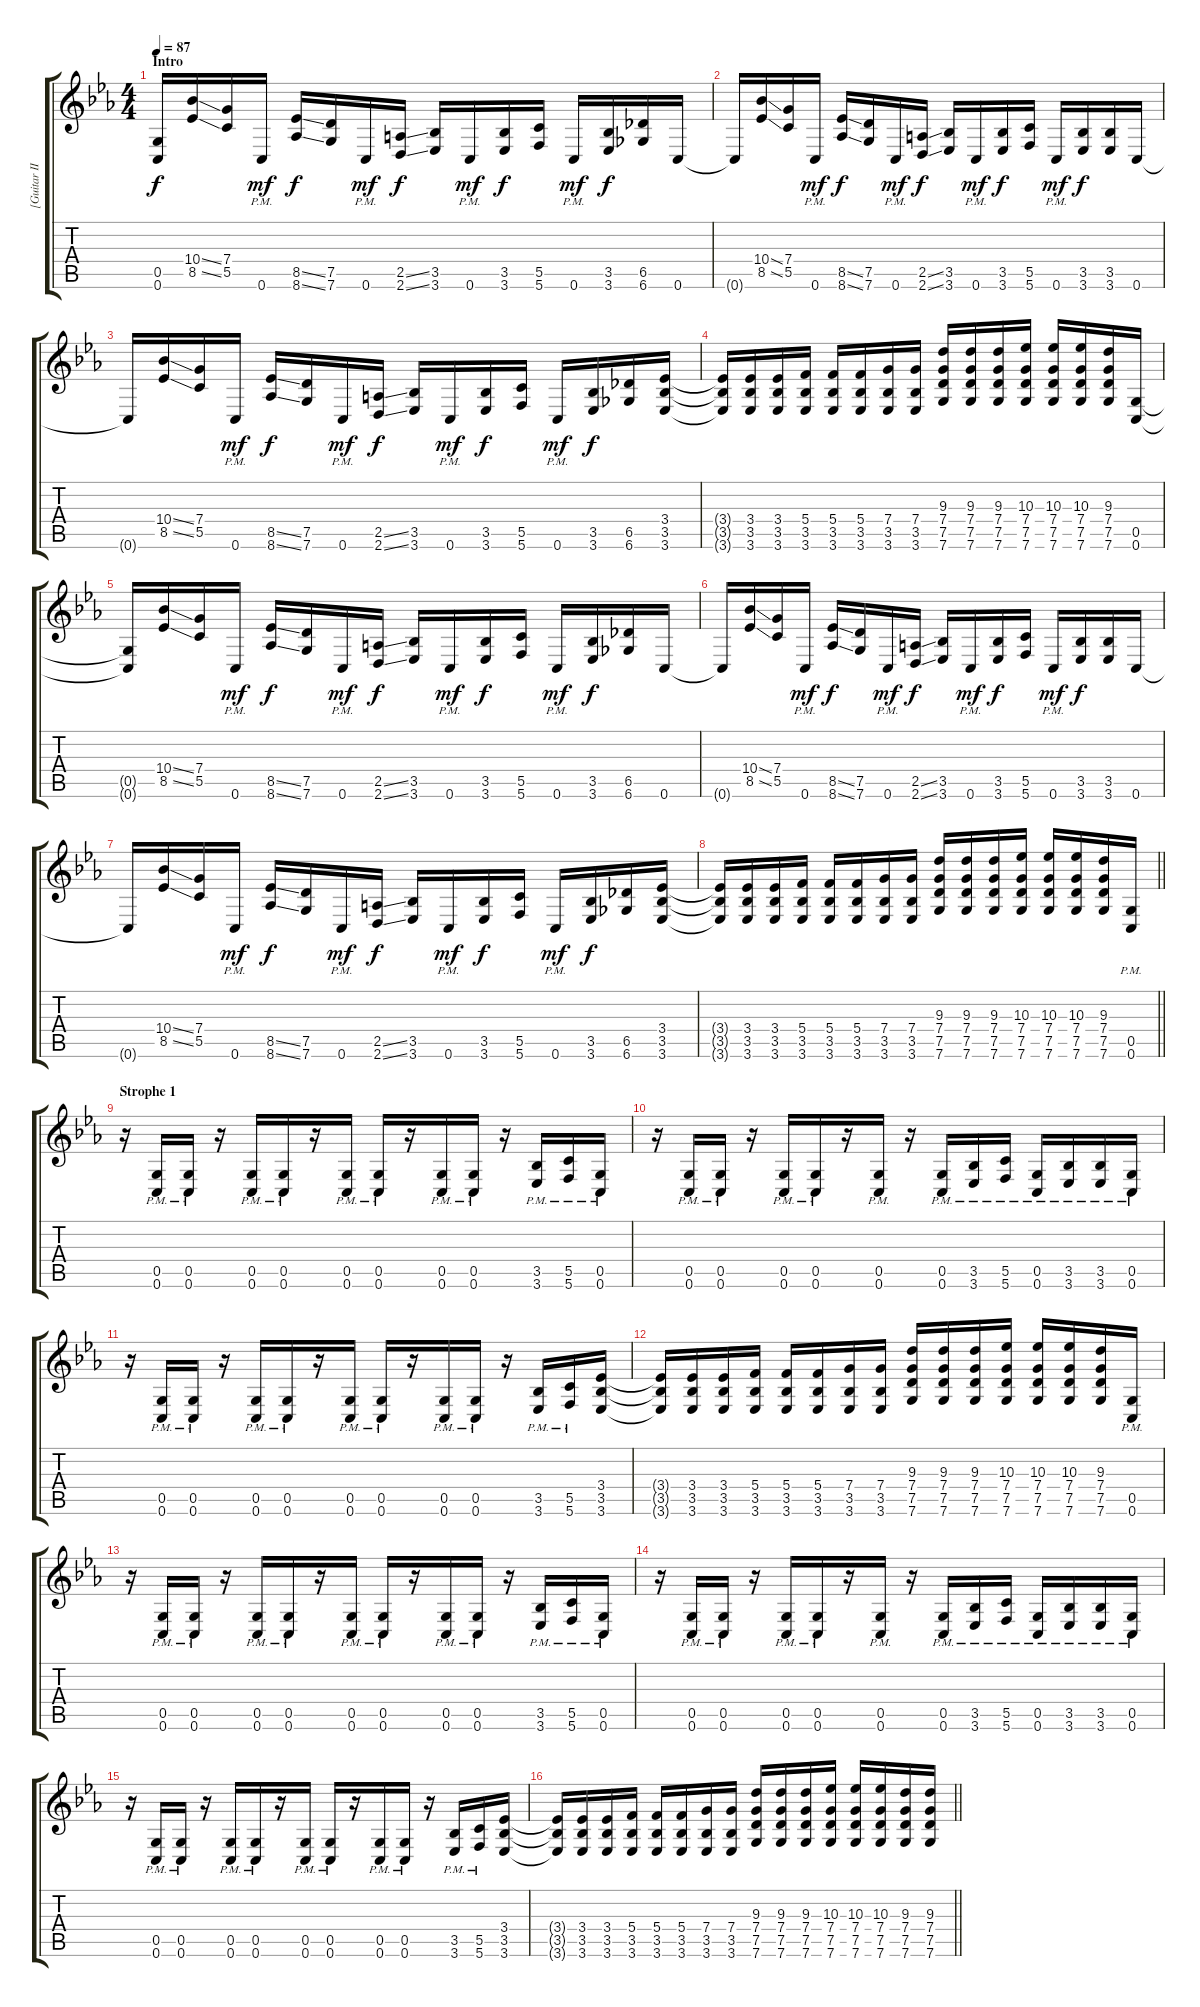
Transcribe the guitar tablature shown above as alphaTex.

\track ("[Guitar II]" "[Guitar II") {instrument distortionguitar}
\staff {score tabs}
\tuning (D4 A3 F3 C3 G2 C2) {hide}
\ts (4 4)
\section ("" "Intro")
\tempo 87
\clef g2
\ks cminor
(0.5 0.6).16{dy f instrument distortionguitar} (10.4{ss} 8.5{ss}).16 (7.4 5.5).16 0.6{pm}.16{dy mf} (8.5{ss} 8.6{ss}).16{dy f} (7.5 7.6).16 0.6{pm}.16{dy mf} (2.5{ss} 2.6{ss}).16{dy f} (3.5 3.6).16 0.6{pm}.16{dy mf} (3.5 3.6).16{dy f} (5.5 5.6).16 0.6{pm}.16{dy mf} (3.5 3.6).16{dy f} (6.5 6.6).16 0.6.16 |
0.6{t}.16 (10.4{ss} 8.5{ss}).16 (7.4 5.5).16 0.6{pm}.16{dy mf} (8.5{ss} 8.6{ss}).16{dy f} (7.5 7.6).16 0.6{pm}.16{dy mf} (2.5{ss} 2.6{ss}).16{dy f} (3.5 3.6).16 0.6{pm}.16{dy mf} (3.5 3.6).16{dy f} (5.5 5.6).16 0.6{pm}.16{dy mf} (3.5 3.6).16{dy f} (3.5 3.6).16 0.6.16 |
0.6{t}.16 (10.4{ss} 8.5{ss}).16 (7.4 5.5).16 0.6{pm}.16{dy mf} (8.5{ss} 8.6{ss}).16{dy f} (7.5 7.6).16 0.6{pm}.16{dy mf} (2.5{ss} 2.6{ss}).16{dy f} (3.5 3.6).16 0.6{pm}.16{dy mf} (3.5 3.6).16{dy f} (5.5 5.6).16 0.6{pm}.16{dy mf} (3.5 3.6).16{dy f} (6.5 6.6).16 (3.4 3.5 3.6).16 |
(3.4{t} 3.5{t} 3.6{t}).16 (3.4 3.5 3.6).16 (3.4 3.5 3.6).16 (5.4 3.5 3.6).16 (5.4 3.5 3.6).16 (5.4 3.5 3.6).16 (7.4 3.5 3.6).16 (7.4 3.5 3.6).16 (9.3 7.4 7.5 7.6).16 (9.3 7.4 7.5 7.6).16 (9.3 7.4 7.5 7.6).16 (10.3 7.4 7.5 7.6).16 (10.3 7.4 7.5 7.6).16 (10.3 7.4 7.5 7.6).16 (9.3 7.4 7.5 7.6).16 (0.5 0.6).16 |
(0.5{t} 0.6{t}).16 (10.4{ss} 8.5{ss}).16 (7.4 5.5).16 0.6{pm}.16{dy mf} (8.5{ss} 8.6{ss}).16{dy f} (7.5 7.6).16 0.6{pm}.16{dy mf} (2.5{ss} 2.6{ss}).16{dy f} (3.5 3.6).16 0.6{pm}.16{dy mf} (3.5 3.6).16{dy f} (5.5 5.6).16 0.6{pm}.16{dy mf} (3.5 3.6).16{dy f} (6.5 6.6).16 0.6.16 |
0.6{t}.16 (10.4{ss} 8.5{ss}).16 (7.4 5.5).16 0.6{pm}.16{dy mf} (8.5{ss} 8.6{ss}).16{dy f} (7.5 7.6).16 0.6{pm}.16{dy mf} (2.5{ss} 2.6{ss}).16{dy f} (3.5 3.6).16 0.6{pm}.16{dy mf} (3.5 3.6).16{dy f} (5.5 5.6).16 0.6{pm}.16{dy mf} (3.5 3.6).16{dy f} (3.5 3.6).16 0.6.16 |
0.6{t}.16 (10.4{ss} 8.5{ss}).16 (7.4 5.5).16 0.6{pm}.16{dy mf} (8.5{ss} 8.6{ss}).16{dy f} (7.5 7.6).16 0.6{pm}.16{dy mf} (2.5{ss} 2.6{ss}).16{dy f} (3.5 3.6).16 0.6{pm}.16{dy mf} (3.5 3.6).16{dy f} (5.5 5.6).16 0.6{pm}.16{dy mf} (3.5 3.6).16{dy f} (6.5 6.6).16 (3.4 3.5 3.6).16 |
\barLineRight lightlight
(3.4{t} 3.5{t} 3.6{t}).16 (3.4 3.5 3.6).16 (3.4 3.5 3.6).16 (5.4 3.5 3.6).16 (5.4 3.5 3.6).16 (5.4 3.5 3.6).16 (7.4 3.5 3.6).16 (7.4 3.5 3.6).16 (9.3 7.4 7.5 7.6).16 (9.3 7.4 7.5 7.6).16 (9.3 7.4 7.5 7.6).16 (10.3 7.4 7.5 7.6).16 (10.3 7.4 7.5 7.6).16 (10.3 7.4 7.5 7.6).16 (9.3 7.4 7.5 7.6).16 (0.5{pm} 0.6{pm}).16 |
\section ("" "Strophe 1")
r.16 (0.5{pm} 0.6{pm}).16 (0.5{pm} 0.6{pm}).16 r.16 (0.5{pm} 0.6{pm}).16 (0.5{pm} 0.6{pm}).16 r.16 (0.5{pm} 0.6{pm}).16 (0.5{pm} 0.6{pm}).16 r.16 (0.5{pm} 0.6{pm}).16 (0.5{pm} 0.6{pm}).16 r.16 (3.5{pm} 3.6{pm}).16 (5.5{pm} 5.6{pm}).16 (0.5{pm} 0.6{pm}).16 |
r.16 (0.5{pm} 0.6{pm}).16 (0.5{pm} 0.6{pm}).16 r.16 (0.5{pm} 0.6{pm}).16 (0.5{pm} 0.6{pm}).16 r.16 (0.5{pm} 0.6{pm}).16 r.16 (0.5{pm} 0.6{pm}).16 (3.5{pm} 3.6{pm}).16 (5.5{pm} 5.6{pm}).16 (0.5{pm} 0.6{pm}).16 (3.5{pm} 3.6{pm}).16 (3.5{pm} 3.6{pm}).16 (0.5{pm} 0.6{pm}).16 |
r.16 (0.5{pm} 0.6{pm}).16 (0.5{pm} 0.6{pm}).16 r.16 (0.5{pm} 0.6{pm}).16 (0.5{pm} 0.6{pm}).16 r.16 (0.5{pm} 0.6{pm}).16 (0.5{pm} 0.6{pm}).16 r.16 (0.5{pm} 0.6{pm}).16 (0.5{pm} 0.6{pm}).16 r.16 (3.5{pm} 3.6{pm}).16 (5.5 5.6{pm}).16 (3.4 3.5 3.6).16 |
(3.4{t} 3.5{t} 3.6{t}).16 (3.4 3.5 3.6).16 (3.4 3.5 3.6).16 (5.4 3.5 3.6).16 (5.4 3.5 3.6).16 (5.4 3.5 3.6).16 (7.4 3.5 3.6).16 (7.4 3.5 3.6).16 (9.3 7.4 7.5 7.6).16 (9.3 7.4 7.5 7.6).16 (9.3 7.4 7.5 7.6).16 (10.3 7.4 7.5 7.6).16 (10.3 7.4 7.5 7.6).16 (10.3 7.4 7.5 7.6).16 (9.3 7.4 7.5 7.6).16 (0.5{pm} 0.6{pm}).16 |
r.16 (0.5{pm} 0.6{pm}).16 (0.5{pm} 0.6{pm}).16 r.16 (0.5{pm} 0.6{pm}).16 (0.5{pm} 0.6{pm}).16 r.16 (0.5{pm} 0.6{pm}).16 (0.5{pm} 0.6{pm}).16 r.16 (0.5{pm} 0.6{pm}).16 (0.5{pm} 0.6{pm}).16 r.16 (3.5{pm} 3.6{pm}).16 (5.5{pm} 5.6{pm}).16 (0.5{pm} 0.6{pm}).16 |
r.16 (0.5{pm} 0.6{pm}).16 (0.5{pm} 0.6{pm}).16 r.16 (0.5{pm} 0.6{pm}).16 (0.5{pm} 0.6{pm}).16 r.16 (0.5{pm} 0.6{pm}).16 r.16 (0.5{pm} 0.6{pm}).16 (3.5{pm} 3.6{pm}).16 (5.5{pm} 5.6{pm}).16 (0.5{pm} 0.6{pm}).16 (3.5{pm} 3.6{pm}).16 (3.5{pm} 3.6{pm}).16 (0.5{pm} 0.6{pm}).16 |
r.16 (0.5{pm} 0.6{pm}).16 (0.5{pm} 0.6{pm}).16 r.16 (0.5{pm} 0.6{pm}).16 (0.5{pm} 0.6{pm}).16 r.16 (0.5{pm} 0.6{pm}).16 (0.5{pm} 0.6{pm}).16 r.16 (0.5{pm} 0.6{pm}).16 (0.5{pm} 0.6{pm}).16 r.16 (3.5{pm} 3.6{pm}).16 (5.5 5.6{pm}).16 (3.4 3.5 3.6).16 |
\barLineRight lightlight
(3.4{t} 3.5{t} 3.6{t}).16 (3.4 3.5 3.6).16 (3.4 3.5 3.6).16 (5.4 3.5 3.6).16 (5.4 3.5 3.6).16 (5.4 3.5 3.6).16 (7.4 3.5 3.6).16 (7.4 3.5 3.6).16 (9.3 7.4 7.5 7.6).16 (9.3 7.4 7.5 7.6).16 (9.3 7.4 7.5 7.6).16 (10.3 7.4 7.5 7.6).16 (10.3 7.4 7.5 7.6).16 (10.3 7.4 7.5 7.6).16 (9.3 7.4 7.5 7.6).16 (9.3 7.4 7.5 7.6).16
